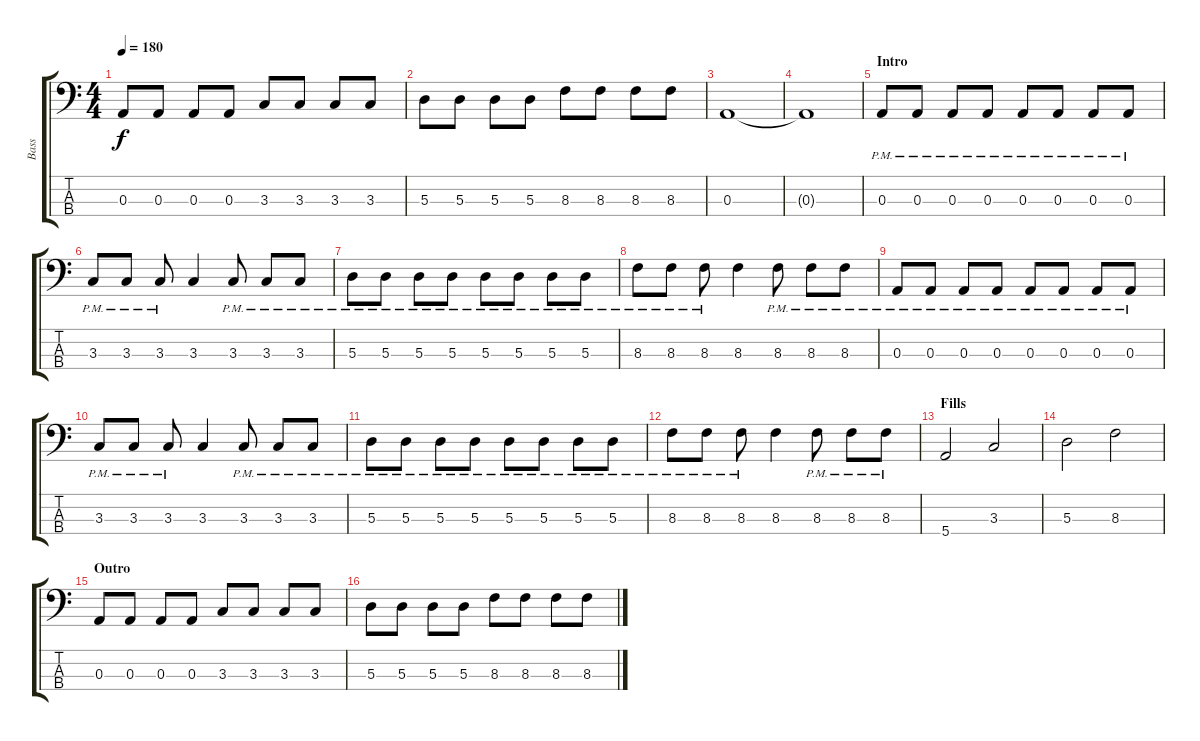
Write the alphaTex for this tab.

\track ("Bass" "Bass") {instrument electricbasspick}
\staff {score tabs}
\tuning (G2 D2 A1 E1) {hide}
\ts (4 4)
\tempo 180
\clef f4
\ks c
0.3.8{dy f} 0.3.8 0.3.8 0.3.8 3.3.8 3.3.8 3.3.8 3.3.8 |
5.3.8 5.3.8 5.3.8 5.3.8 8.3.8 8.3.8 8.3.8 8.3.8 |
0.3.1 |
0.3{t}.1 |
\section ("" "Intro")
0.3{pm}.8 0.3{pm}.8 0.3{pm}.8 0.3{pm}.8 0.3{pm}.8 0.3{pm}.8 0.3{pm}.8 0.3{pm}.8 |
3.3{pm}.8 3.3{pm}.8 3.3{pm}.8 3.3.4 3.3{pm}.8 3.3{pm}.8 3.3{pm}.8 |
5.3{pm}.8 5.3{pm}.8 5.3{pm}.8 5.3{pm}.8 5.3{pm}.8 5.3{pm}.8 5.3{pm}.8 5.3{pm}.8 |
8.3{pm}.8 8.3{pm}.8 8.3{pm}.8 8.3.4 8.3{pm}.8 8.3{pm}.8 8.3{pm}.8 |
0.3{pm}.8 0.3{pm}.8 0.3{pm}.8 0.3{pm}.8 0.3{pm}.8 0.3{pm}.8 0.3{pm}.8 0.3{pm}.8 |
3.3{pm}.8 3.3{pm}.8 3.3{pm}.8 3.3.4 3.3{pm}.8 3.3{pm}.8 3.3{pm}.8 |
5.3{pm}.8 5.3{pm}.8 5.3{pm}.8 5.3{pm}.8 5.3{pm}.8 5.3{pm}.8 5.3{pm}.8 5.3{pm}.8 |
8.3{pm}.8 8.3{pm}.8 8.3{pm}.8 8.3.4 8.3{pm}.8 8.3{pm}.8 8.3{pm}.8 |
\section ("" "Fills")
5.4.2 3.3.2 |
5.3.2 8.3.2 |
\section ("" "Outro")
0.3.8 0.3.8 0.3.8 0.3.8 3.3.8 3.3.8 3.3.8 3.3.8 |
5.3.8 5.3.8 5.3.8 5.3.8 8.3.8 8.3.8 8.3.8 8.3.8
